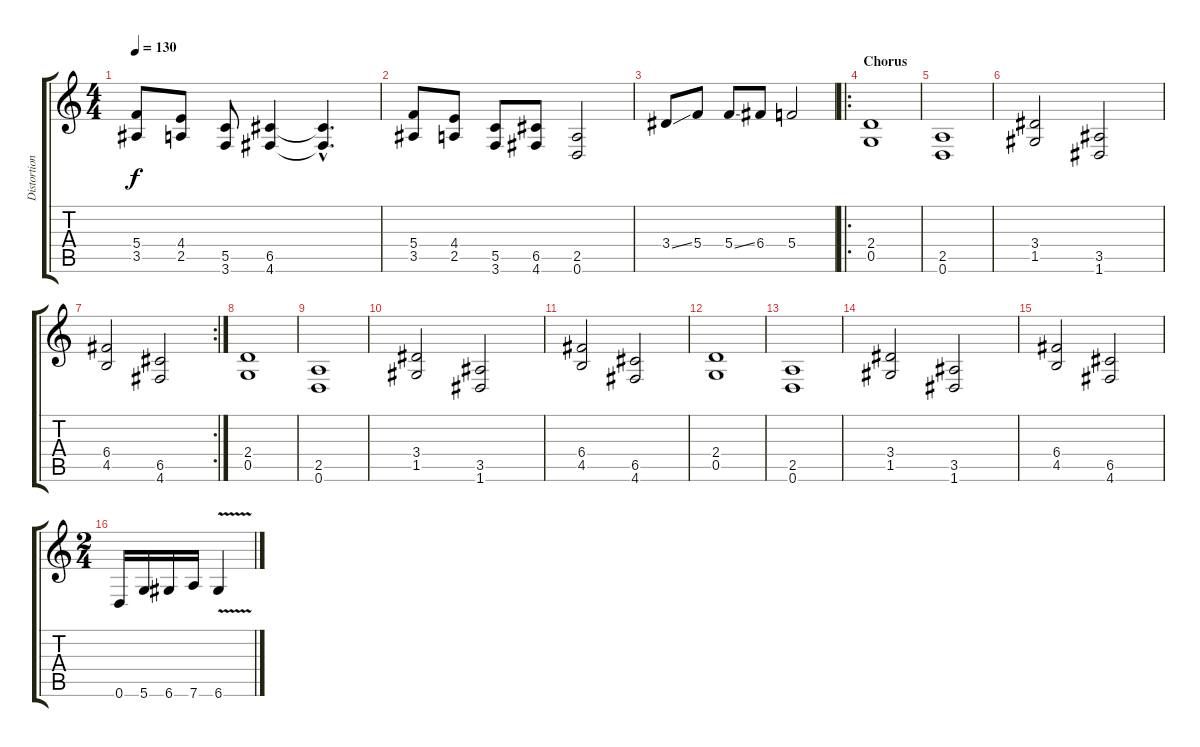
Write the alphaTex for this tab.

\track ("Distortion Guitar1" "Distortion") {instrument distortionguitar}
\staff {score tabs}
\tuning (D4 A3 F3 C3 G2 D2) {hide}
\ts (4 4)
\tempo 130
\clef g2
\ks c
(5.4 3.5).8{dy f} (4.4 2.5).8 (5.5 3.6).8 (6.5 4.6).4 (6.5{hac t} 4.6{hac t}).4{d} |
(5.4 3.5).8 (4.4 2.5).8 (5.5 3.6).8 (6.5 4.6).8 (2.5 0.6).2 |
3.4{ss}.8 5.4.8 5.4{ss}.8 6.4.8 5.4.2 |
\ro
\section ("" "Chorus")
(2.4 0.5).1 |
(2.5 0.6).1 |
(3.4 1.5).2 (3.5 1.6).2 |
\rc 2
(6.4 4.5).2 (6.5 4.6).2 |
(2.4 0.5).1 |
(2.5 0.6).1 |
(3.4 1.5).2 (3.5 1.6).2 |
(6.4 4.5).2 (6.5 4.6).2 |
(2.4 0.5).1 |
(2.5 0.6).1 |
(3.4 1.5).2 (3.5 1.6).2 |
(6.4 4.5).2 (6.5 4.6).2 |
\ts (2 4)
0.6.16 5.6.16 6.6.16 7.6.16 6.6{v}.4
